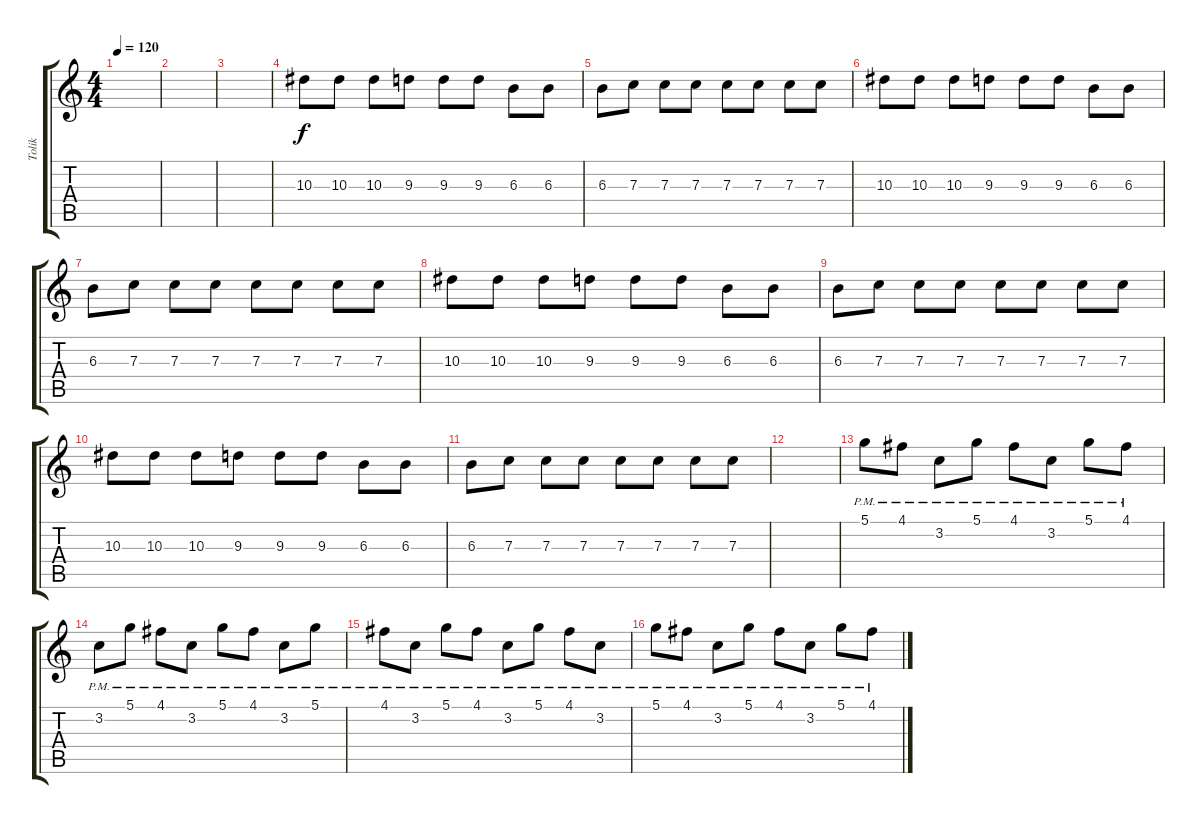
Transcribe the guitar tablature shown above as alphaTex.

\track ("Tolik" "Tolik") {instrument distortionguitar}
\staff {score tabs}
\tuning (D4 A3 F3 C3 G2 C2) {hide}
\ts (4 4)
\tempo 120
\clef g2
\ks c
|
|
|
10.3.8 10.3.8 10.3.8 9.3.8 9.3.8 9.3.8 6.3.8 6.3.8 |
6.3.8 7.3.8 7.3.8 7.3.8 7.3.8 7.3.8 7.3.8 7.3.8 |
10.3.8 10.3.8 10.3.8 9.3.8 9.3.8 9.3.8 6.3.8 6.3.8 |
6.3.8 7.3.8 7.3.8 7.3.8 7.3.8 7.3.8 7.3.8 7.3.8 |
10.3.8 10.3.8 10.3.8 9.3.8 9.3.8 9.3.8 6.3.8 6.3.8 |
6.3.8 7.3.8 7.3.8 7.3.8 7.3.8 7.3.8 7.3.8 7.3.8 |
10.3.8 10.3.8 10.3.8 9.3.8 9.3.8 9.3.8 6.3.8 6.3.8 |
6.3.8 7.3.8 7.3.8 7.3.8 7.3.8 7.3.8 7.3.8 7.3.8 |
|
5.1{pm}.8 4.1{pm}.8 3.2{pm}.8 5.1{pm}.8 4.1{pm}.8 3.2{pm}.8 5.1{pm}.8 4.1{pm}.8 |
3.2{pm}.8 5.1{pm}.8 4.1{pm}.8 3.2{pm}.8 5.1{pm}.8 4.1{pm}.8 3.2{pm}.8 5.1{pm}.8 |
4.1{pm}.8 3.2{pm}.8 5.1{pm}.8 4.1{pm}.8 3.2{pm}.8 5.1{pm}.8 4.1{pm}.8 3.2{pm}.8 |
5.1{pm}.8 4.1{pm}.8 3.2{pm}.8 5.1{pm}.8 4.1{pm}.8 3.2{pm}.8 5.1{pm}.8 4.1{pm}.8
